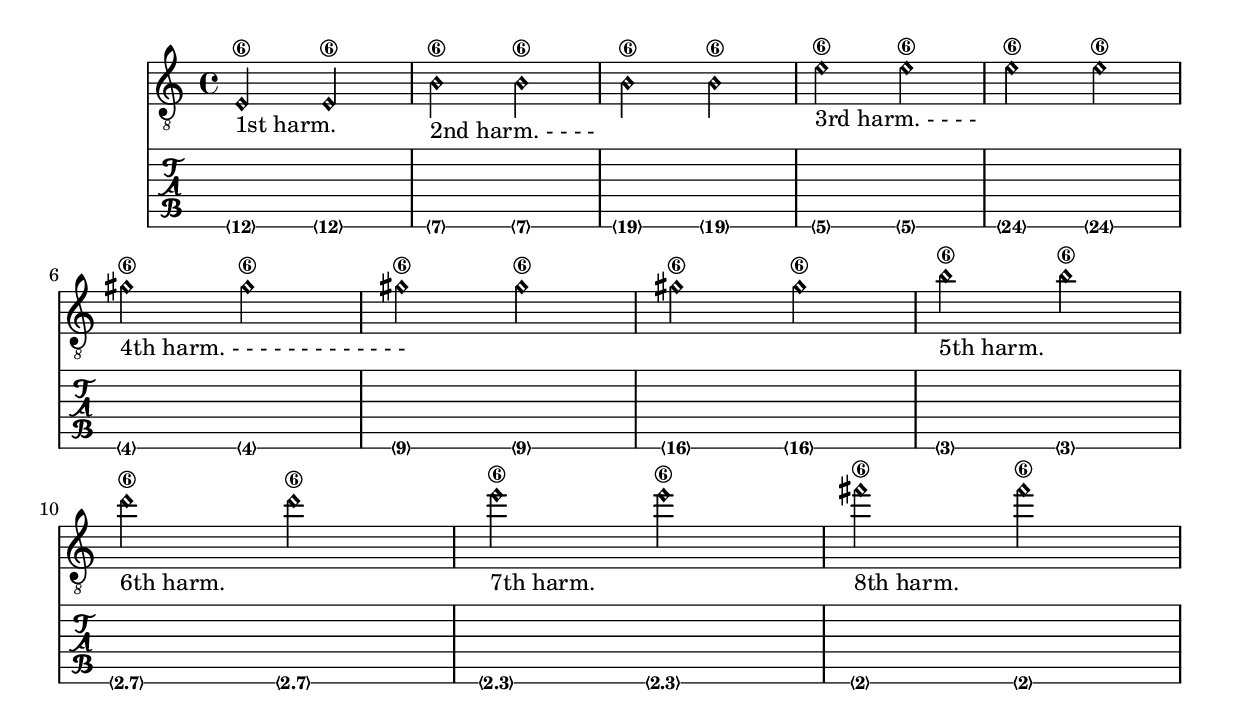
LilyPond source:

% DO NOT EDIT this file manually; it is automatically
% generated from Documentation/snippets/new
% Make any changes in Documentation/snippets/new/
% and then run scripts/auxiliar/makelsr.py
%
% This file is in the public domain.
%% Note: this file works from version 2.14.0
\version "2.14.0"

\header {
%% Translation of GIT committish: 70f5f30161f7b804a681cd080274bfcdc9f4fe8c
  texidoces = "
Referencia para armónicos sobre cuerdas al aire (armónicos naturales):

"
  doctitlees = "Referencia para armónicos sobre cuerdas al aire"

%% Translation of GIT committish: f86f00c1a8de0f034ba48506de2801c074bd5422
  texidocde = "
Referenz für Flageolett von offenen Saiten:
"
  doctitlede = "Referenz für Flageolett von offenen Saiten"

%% Translation of GIT committish: 40bf2b38d674c43f38058494692d1a0993fad0bd
  texidocfr = "
Table des harmoniques sur corde à vide (harmoniques naturelles):

"
  doctitlefr = "Table des harmoniques sur corde à vide"



  lsrtags = "fretted-strings"
  texidoc = "
Reference for open-string harmonics:
"
  doctitle = "Reference for open-string harmonics"
} % begin verbatim


openStringHarmonics = {
  %first harmonic
  \harmonicByFret #12 e,2\6_\markup{"1st harm."}
  \harmonicByRatio #1/2 e,\6
  %second harmonic
  \harmonicByFret #7 e,\6_\markup{"2nd harm. - - - -"}
  \harmonicByRatio #1/3 e,\6
  \harmonicByFret #19 e,\6
  \harmonicByRatio #2/3 e,\6
  %\harmonicByFret #19 < e,\6 a,\5 d\4 >
  %\harmonicByRatio #2/3 < e,\6 a,\5 d\4 >
  %third harmonic
  \harmonicByFret #5 e,\6_\markup{"3rd harm. - - - -"}
  \harmonicByRatio #1/4 e,\6
  \harmonicByFret #24 e,\6
  \harmonicByRatio #3/4 e,\6
  \break
  %fourth harmonic
  \harmonicByFret #4 e,\6_\markup{"4th harm. - - - - - - - - - - - - -"}
  \harmonicByRatio #1/5 e,\6
  \harmonicByFret #9 e,\6
  \harmonicByRatio #2/5 e,\6
  \harmonicByFret #16 e,\6
  \harmonicByRatio #3/5 e,\6
  %fifth harmonic
  \harmonicByFret #3 e,\6_\markup{"5th harm."}
  \harmonicByRatio #1/6 e,\6
  \break
  %sixth harmonic
  \harmonicByFret #2.7 e,\6_\markup{"6th harm."}
  \harmonicByRatio #1/7 e,\6
  %seventh harmonic
  \harmonicByFret #2.3 e,\6_\markup{"7th harm."}
  \harmonicByRatio #1/8 e,\6
  %eighth harmonic
  \harmonicByFret #2 e,\6_\markup{"8th harm."}
  \harmonicByRatio #1/9 e,\6
}

\score {
  <<
    \new Staff {
      \new Voice {
        \clef "treble_8"
        \openStringHarmonics
      }
    }
    \new TabStaff {
      \new TabVoice {
        \openStringHarmonics
      }
    }
  >>
}
